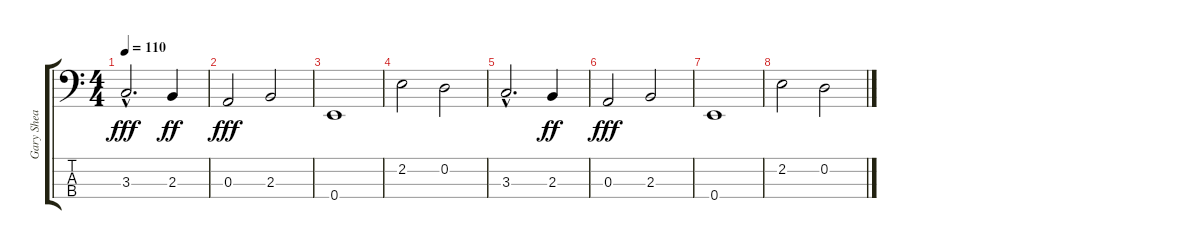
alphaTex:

\track ("Gary Shea" "Gary Shea") {instrument electricbasspick}
\staff {score tabs}
\tuning (G2 D2 A1 E1) {hide}
\ts (4 4)
\tempo 110
\clef f4
\ks c
3.3{hac}.2{d dy fff} 2.3.4{dy ff} |
0.3.2{dy fff} 2.3.2 |
0.4.1 |
2.2.2 0.2.2 |
3.3{hac}.2{d} 2.3.4{dy ff} |
0.3.2{dy fff} 2.3.2 |
0.4.1 |
2.2.2 0.2.2
